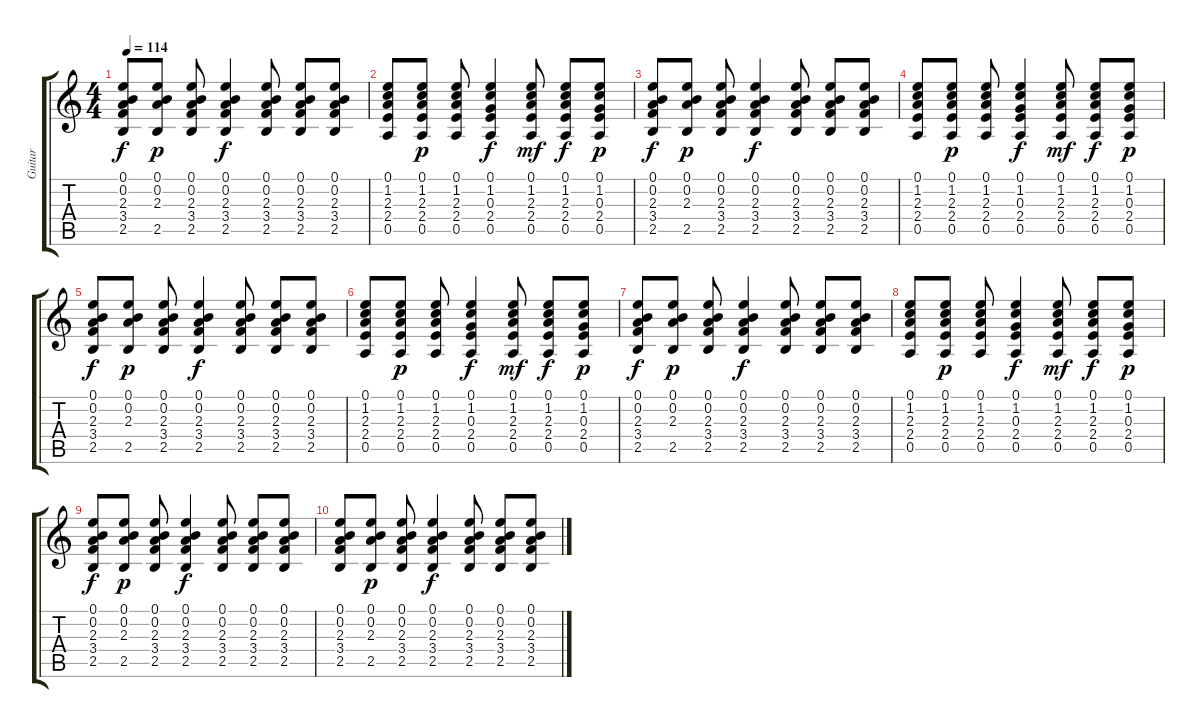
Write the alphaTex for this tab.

\track ("Guitar" "Guitar") {instrument electricguitarclean}
\staff {score tabs}
\tuning (E4 B3 G3 D3 A2 E2) {hide}
\ts (4 4)
\tempo 114
\clef g2
\ks c
(0.1 0.2 2.3 3.4 2.5).8{dy f} (0.1 0.2 2.3 2.5).8{dy p} (0.1 0.2 2.3 3.4 2.5).8 (0.1 0.2 2.3 3.4 2.5).4{dy f} (0.1 0.2 2.3 3.4 2.5).8 (0.1 0.2 2.3 3.4 2.5).8 (0.1 0.2 2.3 3.4 2.5).8 |
(0.1 1.2 2.3 2.4 0.5).8 (0.1 1.2 2.3 2.4 0.5).8{dy p} (0.1 1.2 2.3 2.4 0.5).8 (0.1 1.2 0.3 2.4 0.5).4{dy f} (0.1 1.2 2.3 2.4 0.5).8{dy mf} (0.1 1.2 2.3 2.4 0.5).8{dy f} (0.1 1.2 0.3 2.4 0.5).8{dy p} |
(0.1 0.2 2.3 3.4 2.5).8{dy f} (0.1 0.2 2.3 2.5).8{dy p} (0.1 0.2 2.3 3.4 2.5).8 (0.1 0.2 2.3 3.4 2.5).4{dy f} (0.1 0.2 2.3 3.4 2.5).8 (0.1 0.2 2.3 3.4 2.5).8 (0.1 0.2 2.3 3.4 2.5).8 |
(0.1 1.2 2.3 2.4 0.5).8 (0.1 1.2 2.3 2.4 0.5).8{dy p} (0.1 1.2 2.3 2.4 0.5).8 (0.1 1.2 0.3 2.4 0.5).4{dy f} (0.1 1.2 2.3 2.4 0.5).8{dy mf} (0.1 1.2 2.3 2.4 0.5).8{dy f} (0.1 1.2 0.3 2.4 0.5).8{dy p} |
(0.1 0.2 2.3 3.4 2.5).8{dy f} (0.1 0.2 2.3 2.5).8{dy p} (0.1 0.2 2.3 3.4 2.5).8 (0.1 0.2 2.3 3.4 2.5).4{dy f} (0.1 0.2 2.3 3.4 2.5).8 (0.1 0.2 2.3 3.4 2.5).8 (0.1 0.2 2.3 3.4 2.5).8 |
(0.1 1.2 2.3 2.4 0.5).8 (0.1 1.2 2.3 2.4 0.5).8{dy p} (0.1 1.2 2.3 2.4 0.5).8 (0.1 1.2 0.3 2.4 0.5).4{dy f} (0.1 1.2 2.3 2.4 0.5).8{dy mf} (0.1 1.2 2.3 2.4 0.5).8{dy f} (0.1 1.2 0.3 2.4 0.5).8{dy p} |
(0.1 0.2 2.3 3.4 2.5).8{dy f} (0.1 0.2 2.3 2.5).8{dy p} (0.1 0.2 2.3 3.4 2.5).8 (0.1 0.2 2.3 3.4 2.5).4{dy f} (0.1 0.2 2.3 3.4 2.5).8 (0.1 0.2 2.3 3.4 2.5).8 (0.1 0.2 2.3 3.4 2.5).8 |
(0.1 1.2 2.3 2.4 0.5).8 (0.1 1.2 2.3 2.4 0.5).8{dy p} (0.1 1.2 2.3 2.4 0.5).8 (0.1 1.2 0.3 2.4 0.5).4{dy f} (0.1 1.2 2.3 2.4 0.5).8{dy mf} (0.1 1.2 2.3 2.4 0.5).8{dy f} (0.1 1.2 0.3 2.4 0.5).8{dy p} |
(0.1 0.2 2.3 3.4 2.5).8{dy f} (0.1 0.2 2.3 2.5).8{dy p} (0.1 0.2 2.3 3.4 2.5).8 (0.1 0.2 2.3 3.4 2.5).4{dy f} (0.1 0.2 2.3 3.4 2.5).8 (0.1 0.2 2.3 3.4 2.5).8 (0.1 0.2 2.3 3.4 2.5).8 |
(0.1 0.2 2.3 3.4 2.5).8{volume 9} (0.1 0.2 2.3 2.5).8{dy p} (0.1 0.2 2.3 3.4 2.5).8 (0.1 0.2 2.3 3.4 2.5).4{dy f} (0.1 0.2 2.3 3.4 2.5).8 (0.1 0.2 2.3 3.4 2.5).8 (0.1 0.2 2.3 3.4 2.5).8
